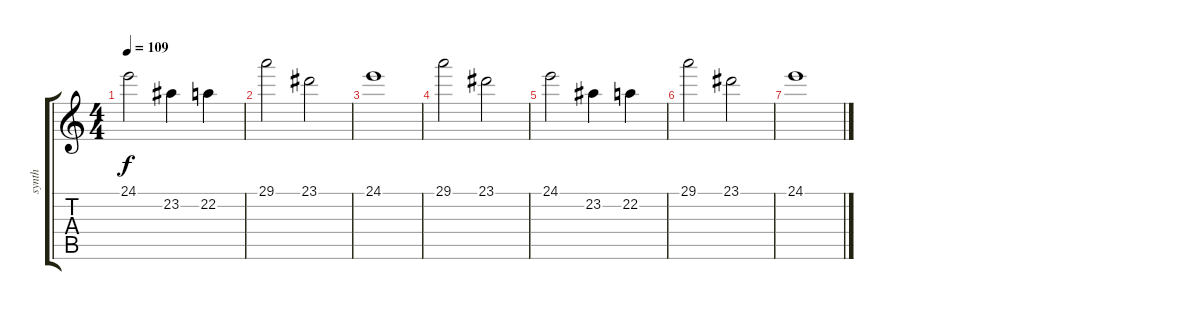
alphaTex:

\track ("synth" "synth") {instrument lead6voice}
\staff {score tabs}
\tuning (E4 B3 G3 D3 A2 E2) {hide}
\ts (4 4)
\tempo 109
\clef g2
\ks c
24.1.2{dy f} 23.2.4 22.2.4 |
29.1.2 23.1.2 |
24.1.1 |
29.1.2 23.1.2 |
24.1.2 23.2.4 22.2.4 |
29.1.2 23.1.2 |
24.1.1
